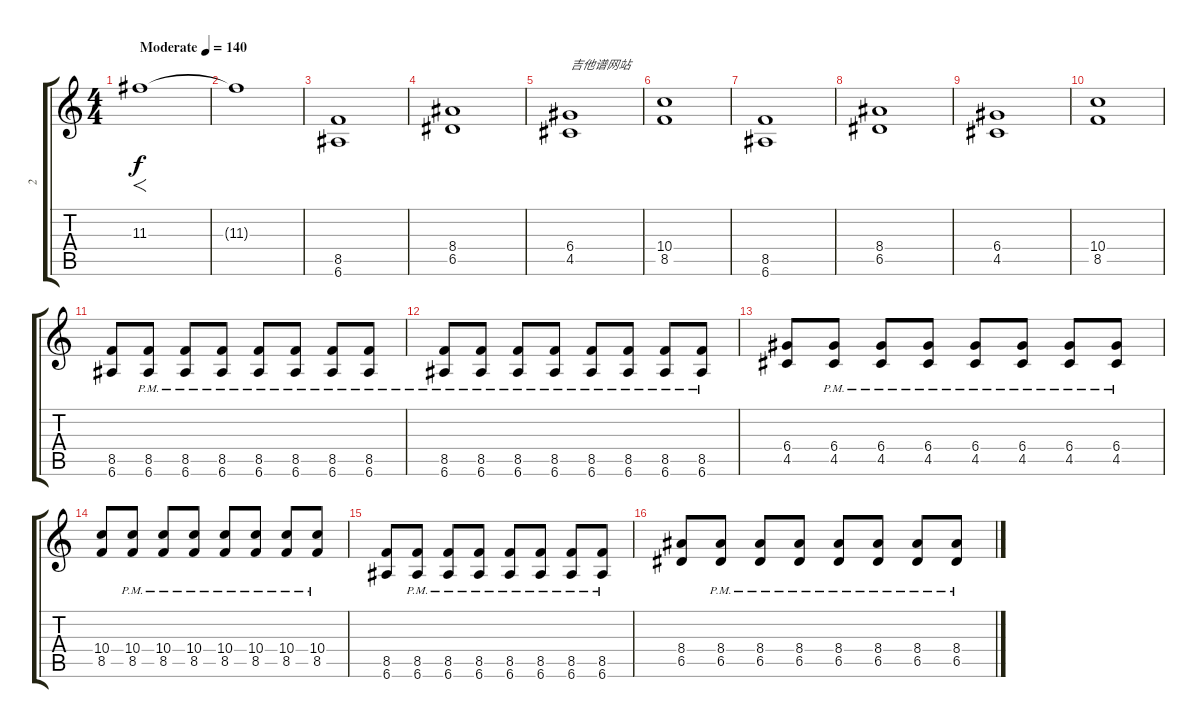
\track ("2" "2") {instrument distortionguitar}
\staff {score tabs}
\tuning (E4 B3 G3 D3 A2 E2) {hide}
\ts (4 4)
\tempo (140 "Moderate")
\clef g2
\ks c
11.3.1{f dy f instrument distortionguitar} |
11.3{t}.1 |
(8.5 6.6).1 |
(8.4 6.5).1 |
(6.4 4.5).1{txt "吉他谱网站"} |
(10.4 8.5).1 |
(8.5 6.6).1 |
(8.4 6.5).1 |
(6.4 4.5).1 |
(10.4 8.5).1 |
(8.5 6.6).8 (8.5{pm} 6.6{pm}).8 (8.5{pm} 6.6{pm}).8 (8.5{pm} 6.6{pm}).8 (8.5{pm} 6.6{pm}).8 (8.5{pm} 6.6{pm}).8 (8.5{pm} 6.6{pm}).8 (8.5{pm} 6.6{pm}).8 |
(8.5{pm} 6.6{pm}).8 (8.5{pm} 6.6{pm}).8 (8.5{pm} 6.6{pm}).8 (8.5{pm} 6.6{pm}).8 (8.5{pm} 6.6{pm}).8 (8.5{pm} 6.6{pm}).8 (8.5{pm} 6.6{pm}).8 (8.5{pm} 6.6{pm}).8 |
(6.4 4.5).8 (6.4{pm} 4.5{pm}).8 (6.4{pm} 4.5{pm}).8 (6.4{pm} 4.5{pm}).8 (6.4{pm} 4.5{pm}).8 (6.4{pm} 4.5{pm}).8 (6.4{pm} 4.5{pm}).8 (6.4{pm} 4.5{pm}).8 |
(10.4 8.5).8 (10.4{pm} 8.5{pm}).8 (10.4{pm} 8.5{pm}).8 (10.4{pm} 8.5{pm}).8 (10.4{pm} 8.5{pm}).8 (10.4{pm} 8.5{pm}).8 (10.4{pm} 8.5{pm}).8 (10.4{pm} 8.5{pm}).8 |
(8.5 6.6).8 (8.5{pm} 6.6{pm}).8 (8.5{pm} 6.6{pm}).8 (8.5{pm} 6.6{pm}).8 (8.5{pm} 6.6{pm}).8 (8.5{pm} 6.6{pm}).8 (8.5{pm} 6.6{pm}).8 (8.5{pm} 6.6{pm}).8 |
(8.4 6.5).8 (8.4{pm} 6.5{pm}).8 (8.4{pm} 6.5{pm}).8 (8.4{pm} 6.5{pm}).8 (8.4{pm} 6.5{pm}).8 (8.4{pm} 6.5{pm}).8 (8.4{pm} 6.5{pm}).8 (8.4{pm} 6.5{pm}).8
